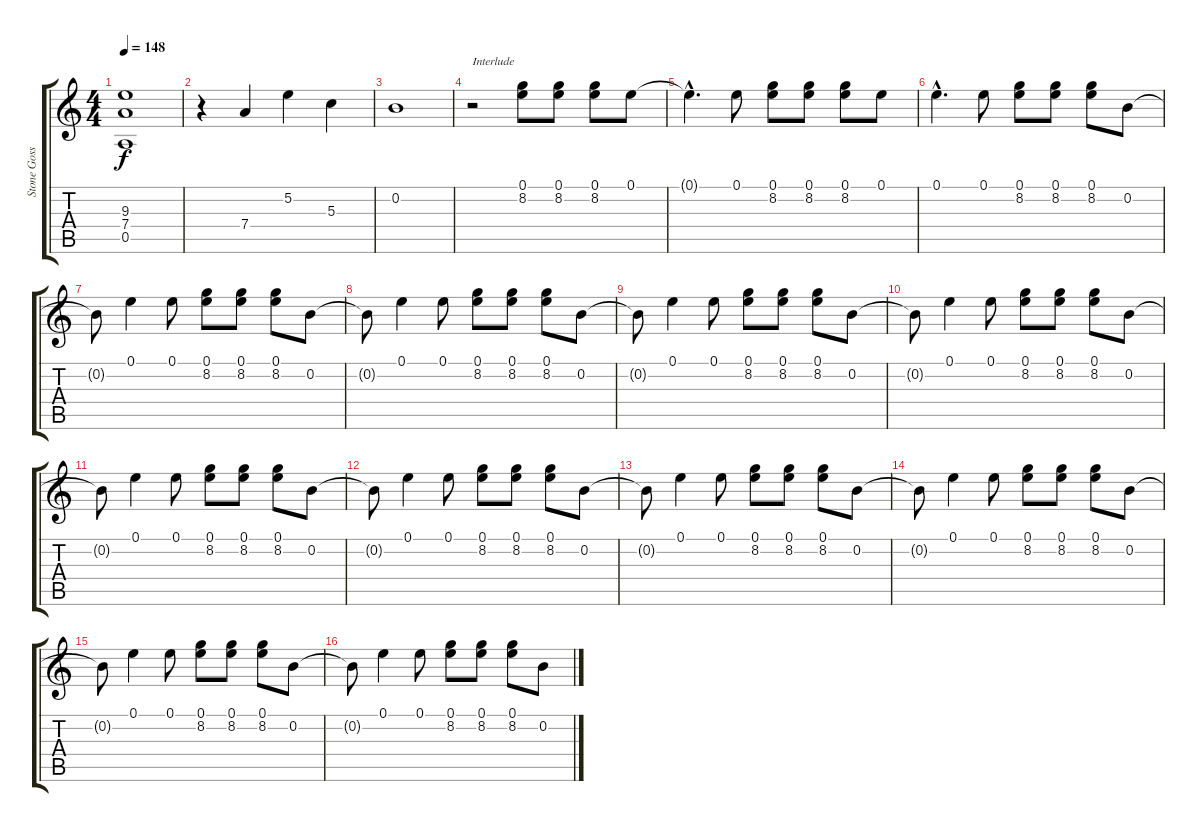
\track ("Stone Gossard" "Stone Goss") {instrument distortionguitar}
\staff {score tabs}
\tuning (E4 B3 G3 D3 A2 E2) {hide}
\ts (4 4)
\tempo 148
\clef g2
\ks c
(9.3 7.4 0.5).1{dy f} |
r.4 7.4.4 5.2.4 5.3.4 |
0.2.1 |
r.2{txt "Interlude"} (0.1 8.2).8 (0.1 8.2).8 (0.1 8.2).8 0.1.8 |
0.1{hac t}.4{d} 0.1.8 (0.1 8.2).8 (0.1 8.2).8 (0.1 8.2).8 0.1.8 |
0.1{hac}.4{d} 0.1.8 (0.1 8.2).8 (0.1 8.2).8 (0.1 8.2).8 0.2.8 |
0.2{t}.8 0.1.4 0.1.8 (0.1 8.2).8 (0.1 8.2).8 (0.1 8.2).8 0.2.8 |
0.2{t}.8 0.1.4 0.1.8 (0.1 8.2).8 (0.1 8.2).8 (0.1 8.2).8 0.2.8 |
0.2{t}.8 0.1.4 0.1.8 (0.1 8.2).8 (0.1 8.2).8 (0.1 8.2).8 0.2.8 |
0.2{t}.8 0.1.4 0.1.8 (0.1 8.2).8 (0.1 8.2).8 (0.1 8.2).8 0.2.8 |
0.2{t}.8 0.1.4 0.1.8 (0.1 8.2).8 (0.1 8.2).8 (0.1 8.2).8 0.2.8 |
0.2{t}.8 0.1.4 0.1.8 (0.1 8.2).8 (0.1 8.2).8 (0.1 8.2).8 0.2.8 |
0.2{t}.8 0.1.4 0.1.8 (0.1 8.2).8 (0.1 8.2).8 (0.1 8.2).8 0.2.8 |
0.2{t}.8 0.1.4 0.1.8 (0.1 8.2).8 (0.1 8.2).8 (0.1 8.2).8 0.2.8 |
0.2{t}.8 0.1.4 0.1.8 (0.1 8.2).8 (0.1 8.2).8 (0.1 8.2).8 0.2.8 |
0.2{t}.8 0.1.4 0.1.8 (0.1 8.2).8 (0.1 8.2).8 (0.1 8.2).8 0.2.8
